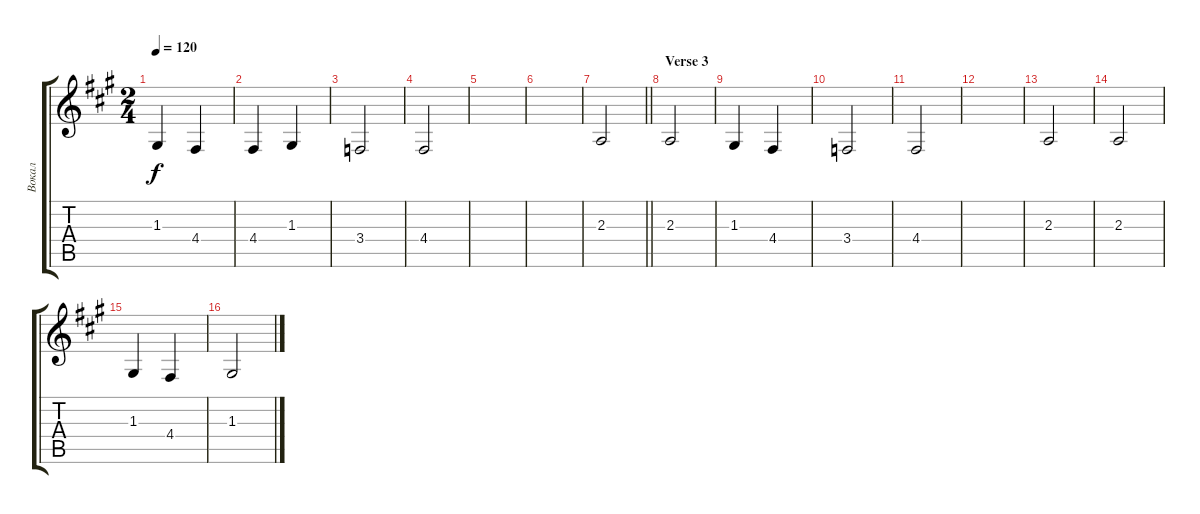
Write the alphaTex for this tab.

\track ("Вокал" "Вокал") {instrument trumpet}
\staff {score tabs}
\tuning (E4 B3 G3 D3 A2 E2) {hide}
\ts (2 4)
\tempo 120
\clef g2
\ks f#minor
1.3.4{dy f} 4.4.4 |
4.4.4 1.3.4 |
3.4.2 |
4.4.2 |
|
|
\barLineRight lightlight
2.3.2 |
\section ("" "Verse 3")
2.3.2 |
1.3.4 4.4.4 |
3.4.2 |
4.4.2 |
|
2.3.2 |
2.3.2 |
1.3.4 4.4.4 |
1.3.2
